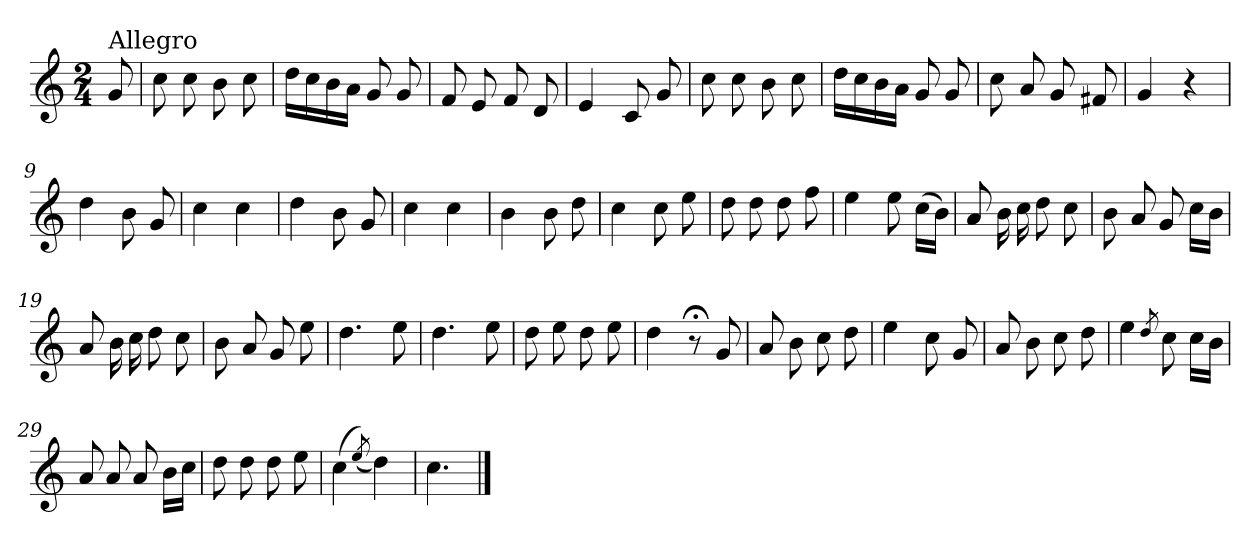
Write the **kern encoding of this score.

**kern
*part1
*staff1
*clefG2
*k[]
*C:
*M2/4
=
!LO:TX:a:t=Allegro
8g/
=1
8cc\
8cc\
8b\
8cc\
=2
16dd\LL
16cc\
16b\
16a\JJ
8g/
8g/
=3
8f/
8e/
8f/
8d/
=4
4e/
8c/
8g/
=5
8cc\
8cc\
8b\
8cc\
=6
16dd\LL
16cc\
16b\
16a\JJ
8g/
8g/
=7
8cc\
8a/
8g/
8f#X/
!!LO:LB:g=z
=8
4g/
4r
=9
4dd\
8b\
8g/
=10
4cc\
4cc\
=11
4dd\
8b\
8g/
=12
4cc\
4cc\
=13
4b\
8b\
8dd\
=14
4cc\
8cc\
8ee\
=15
8dd\
8dd\
8dd\
8ff\
=16
4ee\
8ee\
(>16cc\LL
16b\JJ)
=17
8a/
16b\
16cc\
8dd\
8cc\
!!LO:LB:g=z
=18
8b\
8a/
8g/
16cc\LL
16b\JJ
=19
8a/
16b\
16cc\
8dd\
8cc\
=20
8b\
8a/
8g/
8ee\
=21
4.dd\
8ee\
=22
4.dd\
8ee\
=23
8dd\
8ee\
8dd\
8ee\
=24
4dd\
8r;<
8g/
=25
8a/
8b\
8cc\
8dd\
=26
4ee\
8cc\
8g/
=27
8a/
8b\
8cc\
8dd\
!!LO:LB:g=z
=28
4ee\
8qdd/
8cc\
16cc\LL
16b\JJ
=29
8a/
8a/
8a/
16b\LL
16cc\JJ
=30
8dd\
8dd\
8dd\
8ee\
=31
(>4cc\
(<8qee/)
4dd\)
=32
4.cc\
==
*-
